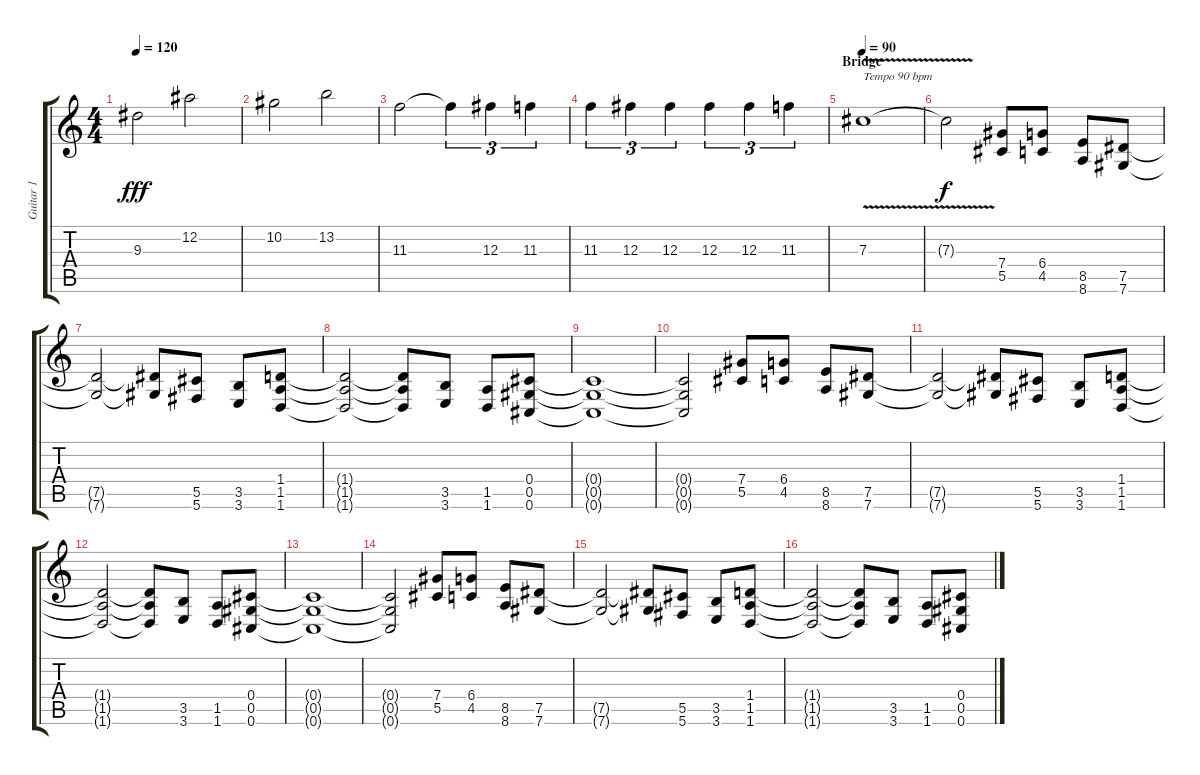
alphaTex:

\track ("Guitar 1" "Guitar 1") {instrument distortionguitar}
\staff {score tabs}
\tuning (Eb4 Bb3 Gb3 Db3 Ab2 Db2) {hide}
\ts (4 4)
\tempo 120
\clef g2
\ks c
9.3.2{dy fff} 12.2.2 |
10.2.2 13.2.2 |
11.3.2 11.3{t}.4{tu (3 2)} 12.3.4{tu (3 2)} 11.3.4{tu (3 2)} |
11.3.4{tu (3 2)} 12.3.4{tu (3 2)} 12.3.4{tu (3 2)} 12.3.4{tu (3 2)} 12.3.4{tu (3 2)} 11.3.4{tu (3 2)} |
\section ("" "Bridge")
\tempo 90
7.3{v}.1{txt "Tempo 90 bpm"} |
7.3{t}.2{dy f} (7.4 5.5).8 (6.4 4.5).8 (8.5 8.6).8 (7.5 7.6).8 |
(7.5{t} 7.6{t}).2 (7.5{t} 7.6{t}).8 (5.5 5.6).8 (3.5 3.6).8 (1.4 1.5 1.6).8 |
(1.4{t} 1.5{t} 1.6{t}).2 (1.4{t} 1.5{t} 1.6{t}).8 (3.5 3.6).8 (1.5 1.6).8 (0.4 0.5 0.6).8 |
(0.4{t} 0.5{t} 0.6{t}).1 |
(0.4{t} 0.5{t} 0.6{t}).2 (7.4 5.5).8 (6.4 4.5).8 (8.5 8.6).8 (7.5 7.6).8 |
(7.5{t} 7.6{t}).2 (7.5{t} 7.6{t}).8 (5.5 5.6).8 (3.5 3.6).8 (1.4 1.5 1.6).8 |
(1.4{t} 1.5{t} 1.6{t}).2 (1.4{t} 1.5{t} 1.6{t}).8 (3.5 3.6).8 (1.5 1.6).8 (0.4 0.5 0.6).8 |
(0.4{t} 0.5{t} 0.6{t}).1 |
(0.4{t} 0.5{t} 0.6{t}).2 (7.4 5.5).8 (6.4 4.5).8 (8.5 8.6).8 (7.5 7.6).8 |
(7.5{t} 7.6{t}).2 (7.5{t} 7.6{t}).8 (5.5 5.6).8 (3.5 3.6).8 (1.4 1.5 1.6).8 |
(1.4{t} 1.5{t} 1.6{t}).2 (1.4{t} 1.5{t} 1.6{t}).8 (3.5 3.6).8 (1.5 1.6).8 (0.4 0.5 0.6).8
